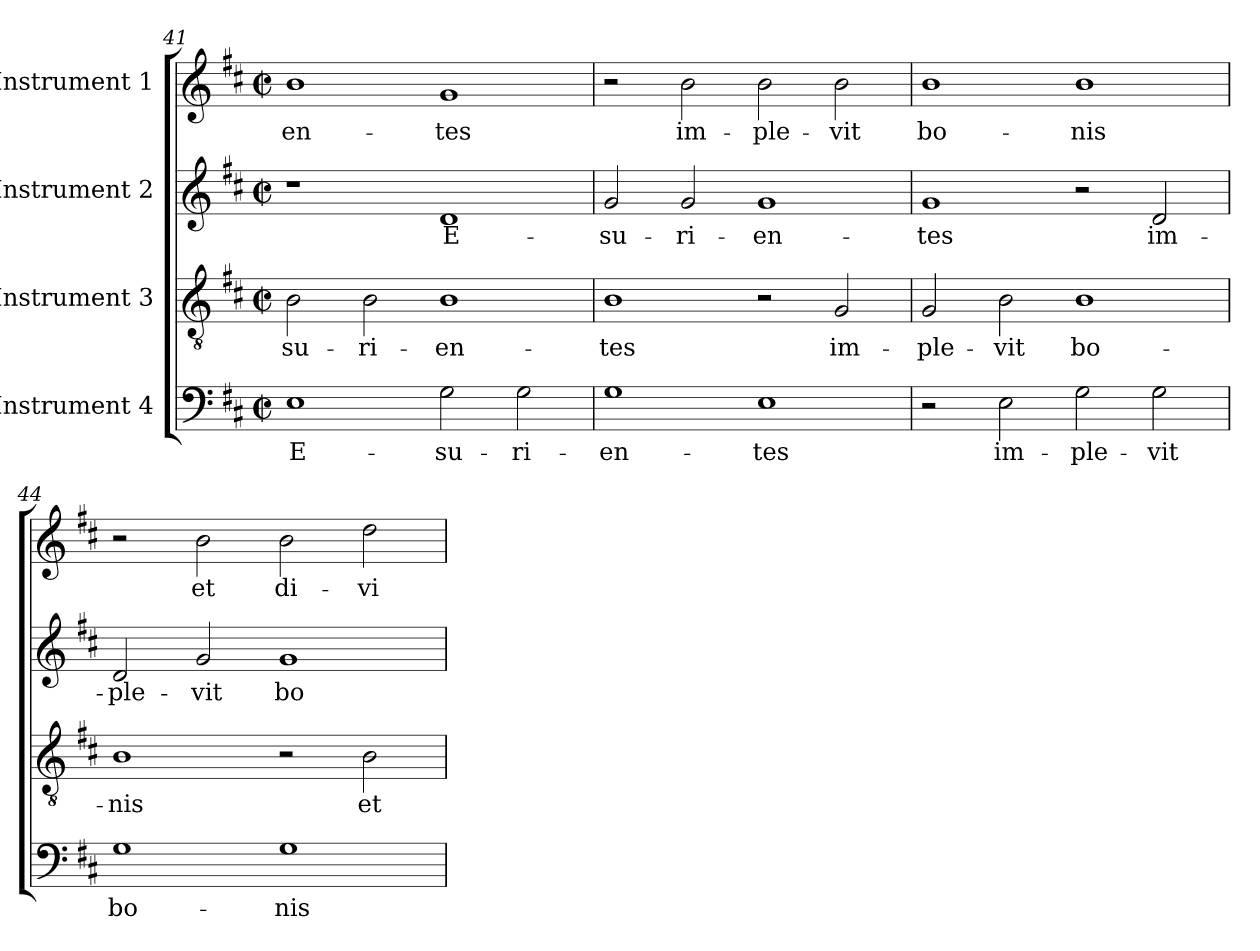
**kern	**text	**kern	**text	**kern	**text	**kern	**text
*part4	*part4	*part3	*part3	*part2	*part2	*part1	*part1
*staff4	*staff4	*staff3	*staff3	*staff2	*staff2	*staff1	*staff1
*I"Instrument 4	*	*I"Instrument 3	*	*I"Instrument 2	*	*I"Instrument 1	*
*clefF4	*	*clefGv2	*	*clefG2	*	*clefG2	*
*k[f#c#]	*	*k[f#c#]	*	*k[f#c#]	*	*k[f#c#]	*
*D:	*	*D:	*	*D:	*	*D:	*
*M2/2	*	*M2/2	*	*M2/2	*	*M2/2	*
*met(c|)	*	*met(c|)	*	*met(c|)	*	*met(c|)	*
=41	=41	=41	=41	=41	=41	=41	=41
!	!LO:LY:b:cj	!	!LO:LY:b:cj	!	!	!	!LO:LY:b:cj
1E	E-	2B\	-su-	1r	.	1b	-en-
!	!	!	!LO:LY:b:cj	!	!	!	!
.	.	2B\	-ri-	.	.	.	.
!	!LO:LY:b:cj	!	!LO:LY:b:cj	!	!LO:LY:b:cj	!	!LO:LY:b:cj
2G\	-su-	1B	-en-	1d	E-	1g	-tes
!	!LO:LY:b:cj	!	!	!	!	!	!
2G\	-ri-	.	.	.	.	.	.
=42	=42	=42	=42	=42	=42	=42	=42
!	!LO:LY:b:cj	!	!LO:LY:b:cj	!	!LO:LY:b:cj	!	!
1G	-en-	1B	-tes	2g/	-su-	2r	.
!	!	!	!	!	!LO:LY:b:cj	!	!LO:LY:b:cj
.	.	.	.	2g/	-ri-	2b\	im-
!	!LO:LY:b:cj	!	!	!	!LO:LY:b:cj	!	!LO:LY:b:cj
1E	-tes	2r	.	1g	-en-	2b\	-ple-
!	!	!	!LO:LY:b:cj	!	!	!	!LO:LY:b:cj
.	.	2G/	im-	.	.	2b\	-vit
=43	=43	=43	=43	=43	=43	=43	=43
!	!	!	!LO:LY:b:cj	!	!LO:LY:b:cj	!	!LO:LY:b:cj
2r	.	2G/	-ple-	1g	-tes	1b	bo-
!	!LO:LY:b:cj	!	!LO:LY:b:cj	!	!	!	!
2E\	im-	2B\	-vit	.	.	.	.
!	!LO:LY:b:cj	!	!LO:LY:b:cj	!	!	!	!LO:LY:b:cj
2G\	-ple-	1B	bo-	2r	.	1b	-nis
!	!LO:LY:b:cj	!	!	!	!LO:LY:b:cj	!	!
2G\	-vit	.	.	2d/	im-	.	.
!!LO:LB:g=z
=44	=44	=44	=44	=44	=44	=44	=44
!	!LO:LY:b:cj	!	!LO:LY:b:cj	!	!LO:LY:b:cj	!	!
1G	bo-	1B	-nis	2d/	-ple-	2r	.
!	!	!	!	!	!LO:LY:b:cj	!	!LO:LY:b:cj
.	.	.	.	2g/	-vit	2b\	et
!	!LO:LY:b:cj	!	!	!	!LO:LY:b:cj	!	!LO:LY:b:cj
1G	-nis	2r	.	1g	bo-	2b\	di-
!	!	!	!LO:LY:b:cj	!	!	!	!LO:LY:b:cj
.	.	2B\	et	.	.	2dd\	-vi-
=	=	=	=	=	=	=	=
*-	*-	*-	*-	*-	*-	*-	*-
